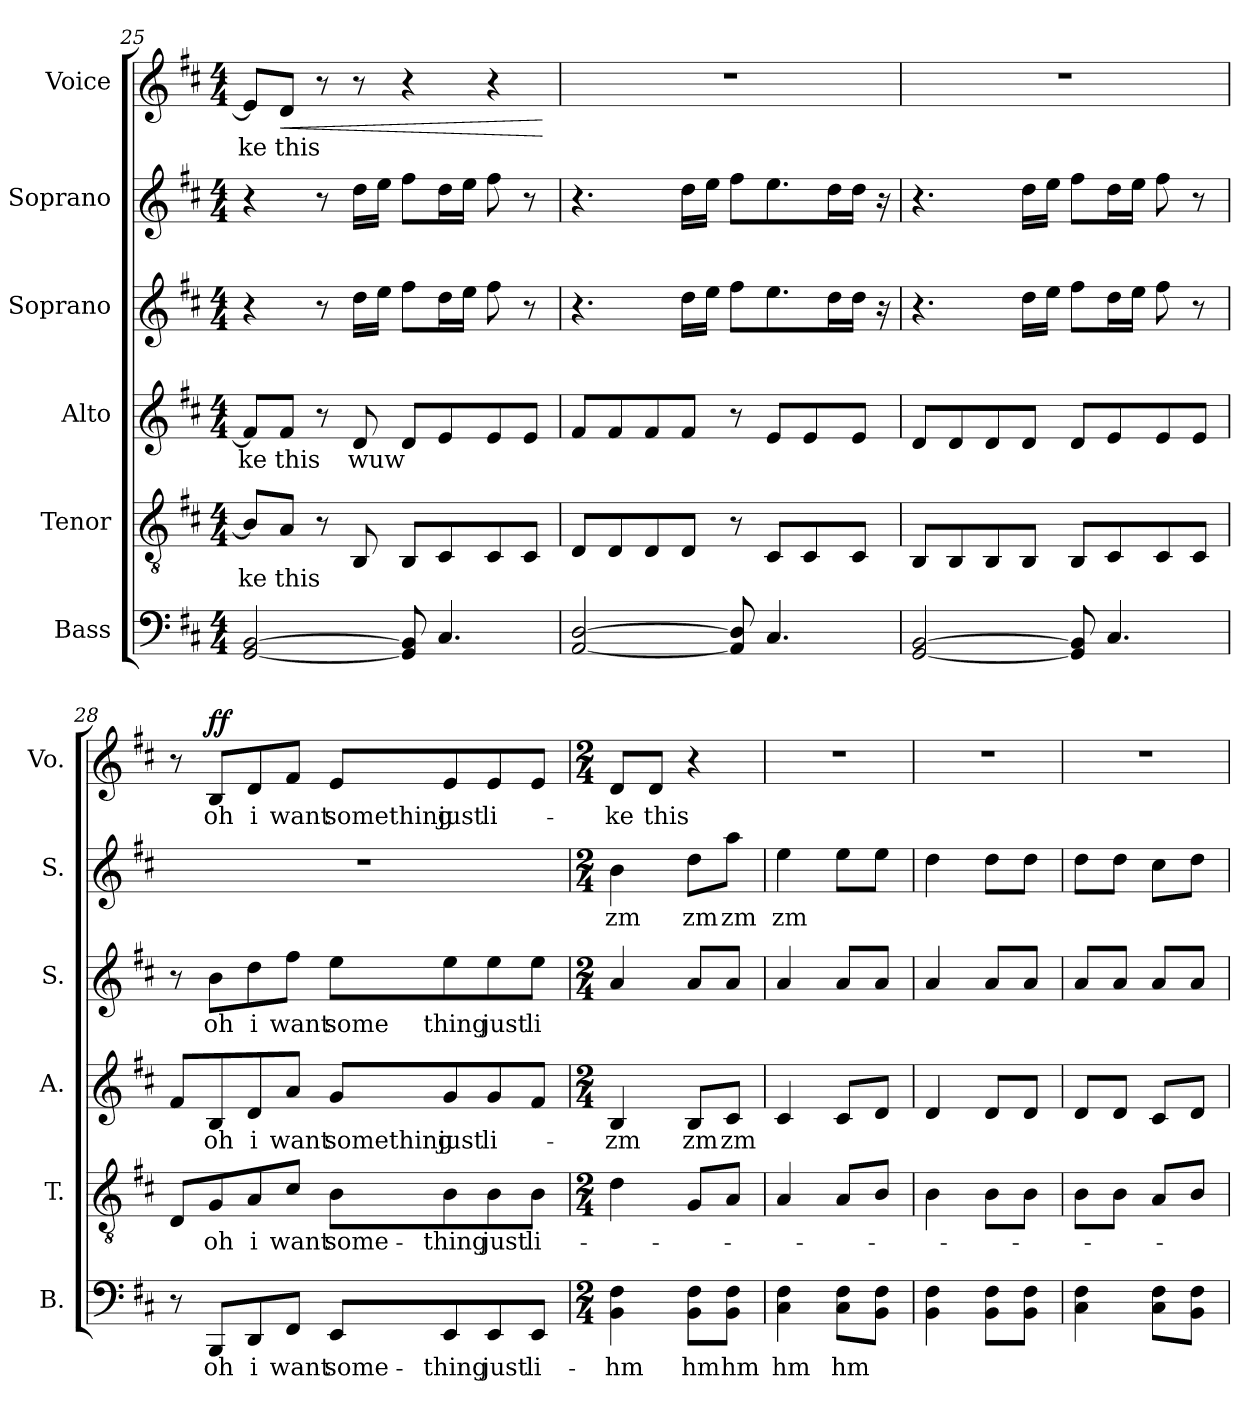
**kern	**text	**kern	**text	**kern	**text	**kern	**text	**kern	**text	**kern	**text	**dynam
*part6	*part6	*part5	*part5	*part4	*part4	*part3	*part3	*part2	*part2	*part1	*part1	*part1
*staff6	*staff6	*staff5	*staff5	*staff4	*staff4	*staff3	*staff3	*staff2	*staff2	*staff1	*staff1	*staff1
*I"Bass	*	*I"Tenor	*	*I"Alto	*	*I"Soprano	*	*I"Soprano	*	*I"Voice	*	*
*I'B.	*	*I'T.	*	*I'A.	*	*I'S.	*	*I'S.	*	*I'Vo.	*	*
!!LO:PB:g=z
*clefF4	*	*clefGv2	*	*clefG2	*	*clefG2	*	*clefG2	*	*clefG2	*	*
*k[f#c#]	*	*k[f#c#]	*	*k[f#c#]	*	*k[f#c#]	*	*k[f#c#]	*	*k[f#c#]	*	*
*M4/4	*	*M4/4	*	*M4/4	*	*M4/4	*	*M4/4	*	*M4/4	*	*
=25	=25	=25	=25	=25	=25	=25	=25	=25	=25	=25	=25	=25
[2GG/ [2BB/	.	8B/L]	-ke	8f#/L]	-ke	4r	.	4r	.	8e/L]	-ke	.
!	!	!	!	!	!	!	!	!	!	!	!	!LO:HP:b
.	.	8A/J	this	8f#/J	this	.	.	.	.	8d/J	this	<
.	.	8r	.	8r	.	8r	.	8r	.	8r	.	.
.	.	8BB/	.	8d/	wuw	16dd\LL	.	16dd\LL	.	8r	.	.
.	.	.	.	.	.	16ee\JJ	.	16ee\JJ	.	.	.	.
8GG/] 8BB/]	.	8BB/L	.	8d/L	.	8ff#\L	.	8ff#\L	.	4r	.	.
4.C#/	.	8C#/	.	8e/	.	16dd\L	.	16dd\L	.	.	.	.
.	.	.	.	.	.	16ee\JJ	.	16ee\JJ	.	.	.	.
.	.	8C#/	.	8e/	.	8ff#\	.	8ff#\	.	4r	.	.
.	.	8C#/J	.	8e/J	.	8r	.	8r	.	.	.	.
.	.	.	.	.	.	.	.	.	.	.	.	[
=26	=26	=26	=26	=26	=26	=26	=26	=26	=26	=26	=26	=26
[2AA/ [2D/	.	8D/L	.	8f#/L	.	4.r	.	4.r	.	1r	.	.
.	.	8D/	.	8f#/	.	.	.	.	.	.	.	.
.	.	8D/	.	8f#/	.	.	.	.	.	.	.	.
.	.	8D/J	.	8f#/J	.	16dd\LL	.	16dd\LL	.	.	.	.
.	.	.	.	.	.	16ee\JJ	.	16ee\JJ	.	.	.	.
8AA/] 8D/]	.	8r	.	8r	.	8ff#\L	.	8ff#\L	.	.	.	.
4.C#/	.	8C#/L	.	8e/L	.	8.ee\	.	8.ee\	.	.	.	.
.	.	8C#/	.	8e/	.	.	.	.	.	.	.	.
.	.	.	.	.	.	16dd\L	.	16dd\L	.	.	.	.
.	.	8C#/J	.	8e/J	.	16dd\JJ	.	16dd\JJ	.	.	.	.
.	.	.	.	.	.	16r	.	16r	.	.	.	.
=27	=27	=27	=27	=27	=27	=27	=27	=27	=27	=27	=27	=27
[2GG/ [2BB/	.	8BB/L	.	8d/L	.	4.r	.	4.r	.	1r	.	.
.	.	8BB/	.	8d/	.	.	.	.	.	.	.	.
.	.	8BB/	.	8d/	.	.	.	.	.	.	.	.
.	.	8BB/J	.	8d/J	.	16dd\LL	.	16dd\LL	.	.	.	.
.	.	.	.	.	.	16ee\JJ	.	16ee\JJ	.	.	.	.
8GG/] 8BB/]	.	8BB/L	.	8d/L	.	8ff#\L	.	8ff#\L	.	.	.	.
4.C#/	.	8C#/	.	8e/	.	16dd\L	.	16dd\L	.	.	.	.
.	.	.	.	.	.	16ee\JJ	.	16ee\JJ	.	.	.	.
.	.	8C#/	.	8e/	.	8ff#\	.	8ff#\	.	.	.	.
.	.	8C#/J	.	8e/J	.	8r	.	8r	.	.	.	.
!!LO:PB:g=z
=28	=28	=28	=28	=28	=28	=28	=28	=28	=28	=28	=28	=28
8r	.	8D/L	.	8f#/L	.	8r	.	1r	.	8r	.	.
!	!	!	!	!	!	!	!	!	!	!	!	!LO:DY:a
8BBB/L	oh	8G/	oh	8B/	oh	8b\L	oh	.	.	8B/L	oh	ff
8DD/	i	8A/	i	8d/	i	8dd\	i	.	.	8d/	i	.
8FF#/J	want	8c#/J	want	8a/J	want	8ff#\J	want	.	.	8f#/J	want	.
8EE/L	some-	8B\L	some-	8g/L	something	8ee\L	some	.	.	8e/L	something	.
8EE/	-thing	8B\	-thing	8g/	just	8ee\	thing	.	.	8e/	just	.
8EE/	just	8B\	just	8g/	li-	8ee\	just	.	.	8e/	li-	.
8EE/J	li-	8B\J	li-	8f#/J	.	8ee\J	li	.	.	8e/J	.	.
=29	=29	=29	=29	=29	=29	=29	=29	=29	=29	=29	=29	=29
*M2/4	*	*M2/4	*	*M2/4	*	*M2/4	*	*M2/4	*	*M2/4	*	*
4BB\ 4F#\	hm	4d\	.	4B/	zm	4a/	.	4b\	zm	8d/L	-ke	.
.	.	.	.	.	.	.	.	.	.	8d/J	this	.
8BB\ 8F#\L	hm	8G/L	.	8B/L	zm	8a/L	.	8dd\L	zm	4r	.	.
8BB\ 8F#\J	hm	8A/J	.	8c#/J	zm	8a/J	.	8aa\J	zm	.	.	.
=30	=30	=30	=30	=30	=30	=30	=30	=30	=30	=30	=30	=30
4C#\ 4F#\	hm	4A/	.	4c#/	.	4a/	.	4ee\	zm	2r	.	.
8C#\ 8F#\L	hm	8A/L	.	8c#/L	.	8a/L	.	8ee\L	.	.	.	.
8BB\ 8F#\J	.	8B/J	.	8d/J	.	8a/J	.	8ee\J	.	.	.	.
=31	=31	=31	=31	=31	=31	=31	=31	=31	=31	=31	=31	=31
4BB\ 4F#\	.	4B\	.	4d/	.	4a/	.	4dd\	.	2r	.	.
8BB\ 8F#\L	.	8B\L	.	8d/L	.	8a/L	.	8dd\L	.	.	.	.
8BB\ 8F#\J	.	8B\J	.	8d/J	.	8a/J	.	8dd\J	.	.	.	.
=32	=32	=32	=32	=32	=32	=32	=32	=32	=32	=32	=32	=32
4C#\ 4F#\	.	8B\L	.	8d/L	.	8a/L	.	8dd\L	.	2r	.	.
.	.	8B\J	.	8d/J	.	8a/J	.	8dd\J	.	.	.	.
8C#\ 8F#\L	.	8A/L	.	8c#/L	.	8a/L	.	8cc#\L	.	.	.	.
8BB\ 8F#\J	.	8B/J	.	8d/J	.	8a/J	.	8dd\J	.	.	.	.
=	=	=	=	=	=	=	=	=	=	=	=	=
*-	*-	*-	*-	*-	*-	*-	*-	*-	*-	*-	*-	*-
